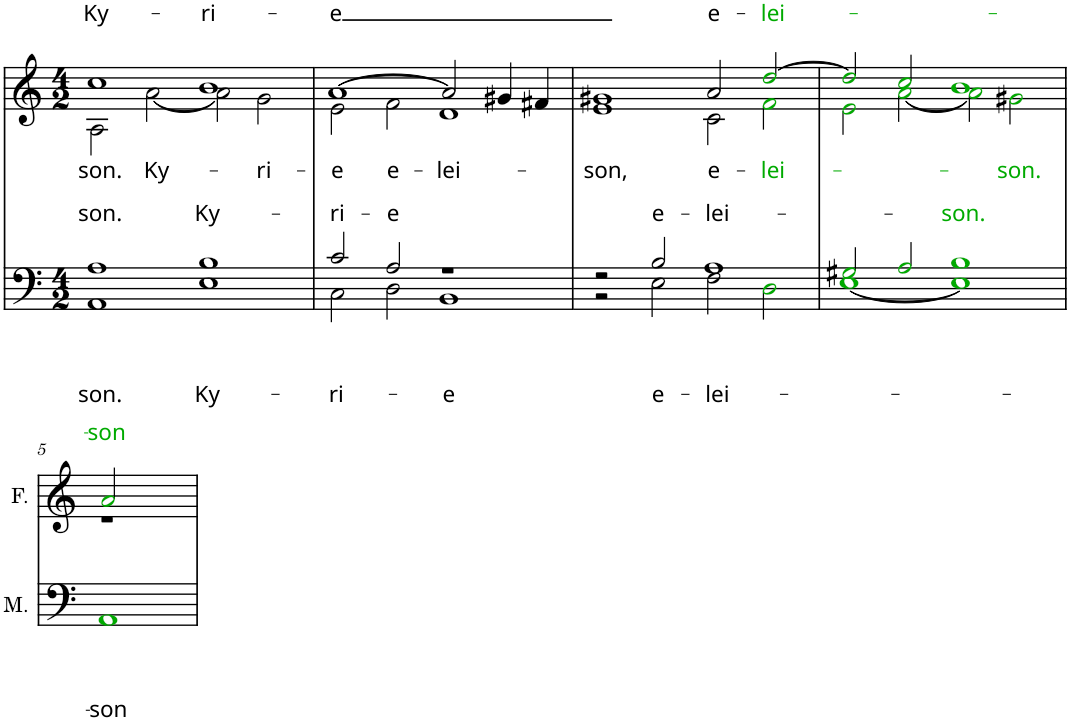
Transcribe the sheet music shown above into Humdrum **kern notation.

**kern	**text	**text	**text	**text	**kern	**text	**text
*part2	*part2	*part2	*part2	*part2	*part1	*part1	*part1
*staff2	*staff2	*staff2	*staff2	*staff2	*staff1	*staff1	*staff1
*I"Männer	*	*	*	*	*I"Frauen	*	*
*I'M.	*	*	*	*	*I'F.	*	*
*clefF4	*	*	*	*	*clefG2	*	*
*k[]	*	*	*	*	*k[]	*	*
*M4/2	*	*	*	*	*M4/2	*	*
=1	=1	=1	=1	=1	=1	=1	=1
!	!	!	!	!LO:LY:a	!	!	!
*^	*	*	*	*	*	*	*
!	!	!	!	!LO:LY:b	!	!	!	!LO:LY:a
*	*	*	*	*	*	*^	*	*
!	!	!	!	!	!	!	!	!LO:LY:b	!
1A	1AA	.	.	-son.	son.	1cc	2A\	son.	-Ky-
!	!	!	!	!	!	!	!	!LO:LY:b	!
.	.	.	.	.	.	.	[<2a\	Ky-	.
!	!	!	!	!	!LO:LY:a	!	!	!	!
!	!	!	!	!LO:LY:b	!	!	!	!	!LO:LY:a
1B	1E	.	.	Ky-	Ky-	1b	2a\]	.	-ri-
!	!	!	!	!	!	!	!	!LO:LY:b	!
.	.	.	.	.	.	.	2g\	-ri-	.
=2	=2	=2	=2	=2	=2	=2	=2	=2	=2
!	!	!	!	!	!LO:LY:a	!	!	!	!
!	!	!	!	!LO:LY:b	!	!	!	!	!LO:LY:a
!	!	!	!	!	!	!	!	!LO:LY:b	!
2c/	2C\	.	.	-ri-	-ri-	[>1a	2e\	-e	-e
!	!	!	!	!	!LO:LY:a	!	!	!LO:LY:b	!
2A/	2D\	.	.	.	-e	.	2f\	e-	.
!	!	!	!	!LO:LY:b	!	!	!	!LO:LY:b	!
1r	1BB	.	.	-e	.	2a/]	1d	-lei-	.
.	.	.	.	.	.	4g#X/	.	.	.
.	.	.	.	.	.	4f#X/	.	.	.
=3	=3	=3	=3	=3	=3	=3	=3	=3	=3
!	!	!	!	!	!	!	!	!LO:LY:b	!
2r	2r	.	.	.	.	1g#X	1e	-son,	.
!	!	!	!	!	!LO:LY:a	!	!	!	!
!	!	!	!	!LO:LY:b	!	!	!	!	!
2B/	2E\	.	.	e-	e-	.	.	.	.
!	!	!	!	!	!LO:LY:a	!	!	!	!
!	!	!	!	!LO:LY:b	!	!	!	!	!LO:LY:a
!	!	!	!	!	!	!	!	!LO:LY:b	!
1A	2F\	.	.	-lei-	-lei-	2a/	2c\	e-	e-
!	!	!	!	!	!	!	!	!	!LO:LY:a:color=#00AA00
!	!	!	!	!	!	!	!	!LO:LY:b:color=#00AA00	!
.	2Di\	.	.	.	.	[>2ddi/	2fi\	-lei-	-lei-
=4	=4	=4	=4	=4	=4	=4	=4	=4	=4
2G#Xi/	[<1Ei	.	.	.	.	2ddi/]	2ei\	.	.
2Ai/	.	.	.	.	.	2cci/	[<2ai\	.	.
!	!	!	!	!	!LO:LY:a:color=#00AA00	!	!	!	!
1Bi	1Ei]	.	.	.	-son.	1bi	2ai\]	.	.
!	!	!	!	!	!	!	!	!LO:LY:b:color=#00AA00	!
.	.	.	.	.	.	.	2g#Xi\	-son.	.
!!LO:LB:g=z	!!
=5	=5	=5	=5	=5	=5	=5	=5	=5	=5
!	!	!	!	!LO:LY:b	!	!	!	!	!LO:LY:a:color=#00AA00
1ryy	1AAi	.	.	-son	.	2ai/	1r	.	-son
.	.	.	.	.	.	2ryy	.	.	.
*v	*v	*	*	*	*	*	*	*	*
*	*	*	*	*	*v	*v	*	*
=	=	=	=	=	=	=	=
*-	*-	*-	*-	*-	*-	*-	*-
